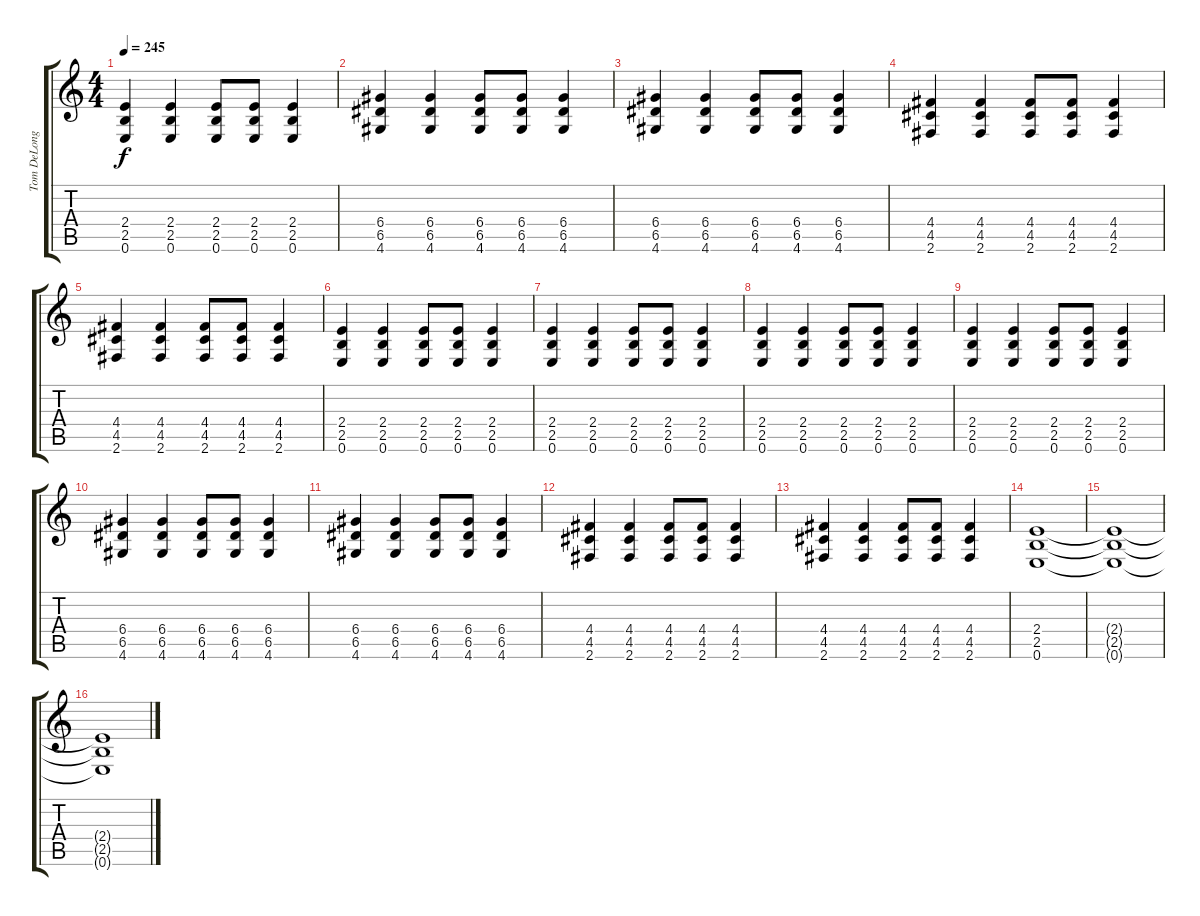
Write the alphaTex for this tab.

\track ("Tom DeLonge - Guitarra" "Tom DeLong") {instrument distortionguitar}
\staff {score tabs}
\tuning (E4 B3 G3 D3 A2 E2) {hide}
\ts (4 4)
\tempo 245
\clef g2
\ks c
(2.4 2.5 0.6).4{dy f} (2.4 2.5 0.6).4 (2.4 2.5 0.6).8 (2.4 2.5 0.6).8 (2.4 2.5 0.6).4 |
(6.4 6.5 4.6).4 (6.4 6.5 4.6).4 (6.4 6.5 4.6).8 (6.4 6.5 4.6).8 (6.4 6.5 4.6).4 |
(6.4 6.5 4.6).4 (6.4 6.5 4.6).4 (6.4 6.5 4.6).8 (6.4 6.5 4.6).8 (6.4 6.5 4.6).4 |
(4.4 4.5 2.6).4 (4.4 4.5 2.6).4 (4.4 4.5 2.6).8 (4.4 4.5 2.6).8 (4.4 4.5 2.6).4 |
(4.4 4.5 2.6).4 (4.4 4.5 2.6).4 (4.4 4.5 2.6).8 (4.4 4.5 2.6).8 (4.4 4.5 2.6).4 |
(2.4 2.5 0.6).4 (2.4 2.5 0.6).4 (2.4 2.5 0.6).8 (2.4 2.5 0.6).8 (2.4 2.5 0.6).4 |
(2.4 2.5 0.6).4 (2.4 2.5 0.6).4 (2.4 2.5 0.6).8 (2.4 2.5 0.6).8 (2.4 2.5 0.6).4 |
(2.4 2.5 0.6).4 (2.4 2.5 0.6).4 (2.4 2.5 0.6).8 (2.4 2.5 0.6).8 (2.4 2.5 0.6).4 |
(2.4 2.5 0.6).4 (2.4 2.5 0.6).4 (2.4 2.5 0.6).8 (2.4 2.5 0.6).8 (2.4 2.5 0.6).4 |
(6.4 6.5 4.6).4 (6.4 6.5 4.6).4 (6.4 6.5 4.6).8 (6.4 6.5 4.6).8 (6.4 6.5 4.6).4 |
(6.4 6.5 4.6).4 (6.4 6.5 4.6).4 (6.4 6.5 4.6).8 (6.4 6.5 4.6).8 (6.4 6.5 4.6).4 |
(4.4 4.5 2.6).4 (4.4 4.5 2.6).4 (4.4 4.5 2.6).8 (4.4 4.5 2.6).8 (4.4 4.5 2.6).4 |
(4.4 4.5 2.6).4 (4.4 4.5 2.6).4 (4.4 4.5 2.6).8 (4.4 4.5 2.6).8 (4.4 4.5 2.6).4 |
(2.4 2.5 0.6).1 |
(2.4{t} 2.5{t} 0.6{t}).1 |
(2.4{t} 2.5{t} 0.6{t}).1{volume 7}
